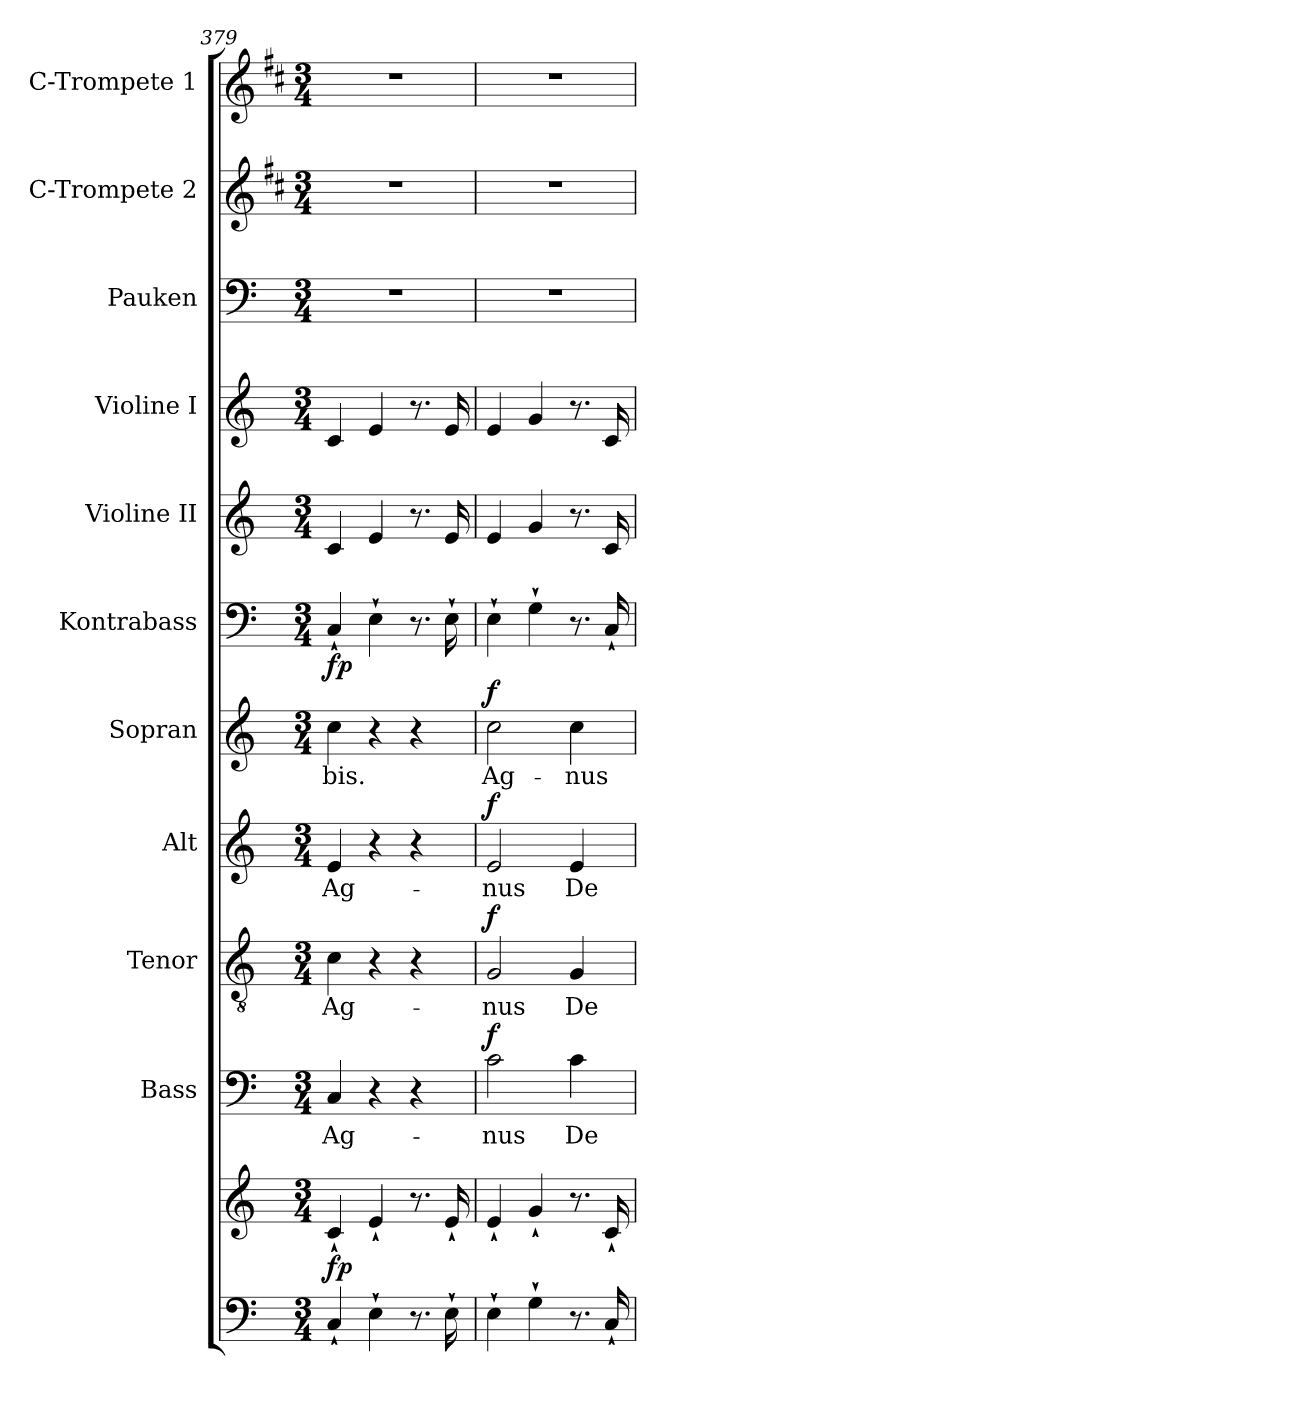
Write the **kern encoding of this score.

**kern	**kern	**dynam	**kern	**text	**dynam	**kern	**text	**dynam	**kern	**text	**dynam	**kern	**text	**dynam	**kern	**dynam	**kern	**kern	**kern	**kern	**kern
*part11	*part11	*part11	*part10	*part10	*part10	*part9	*part9	*part9	*part8	*part8	*part8	*part7	*part7	*part7	*part6	*part6	*part5	*part4	*part3	*part2	*part1
*staff12	*staff11	*staff11/12	*staff10	*staff10	*staff10	*staff9	*staff9	*staff9	*staff8	*staff8	*staff8	*staff7	*staff7	*staff7	*staff6	*staff6	*staff5	*staff4	*staff3	*staff2	*staff1
*	*	*	*I"Bass	*	*	*I"Tenor	*	*	*I"Alt	*	*	*I"Sopran	*	*	*I"Kontrabass	*	*I"Violine II	*I"Violine I	*I"Pauken	*I"C-Trompete 2	*I"C-Trompete 1
*	*	*	*I'B.	*	*	*I'T.	*	*	*I'A.	*	*	*I'S.	*	*	*I'Kb.	*	*I'Vl. II	*I'Vl. I	*I'Pk.	*I'C Trp. 2	*I'C Trp. 1
*clefF4	*clefG2	*	*clefF4	*	*	*clefGv2	*	*	*clefG2	*	*	*clefG2	*	*	*clefF4	*	*clefG2	*clefG2	*clefF4	*clefG2	*clefG2
*	*	*	*	*	*	*	*	*	*	*	*	*	*	*	*ITrd7c12	*	*	*	*	*ITrd1c2	*ITrd1c2
*k[]	*k[]	*	*k[]	*	*	*k[]	*	*	*k[]	*	*	*k[]	*	*	*k[]	*	*k[]	*k[]	*k[]	*k[]	*k[]
*C:	*C:	*	*C:	*	*	*C:	*	*	*C:	*	*	*C:	*	*	*C:	*	*C:	*C:	*C:	*C:	*C:
*M3/4	*M3/4	*	*M3/4	*	*	*M3/4	*	*	*M3/4	*	*	*M3/4	*	*	*M3/4	*	*M3/4	*M3/4	*M3/4	*M3/4	*M3/4
=379	=379	=379	=379	=379	=379	=379	=379	=379	=379	=379	=379	=379	=379	=379	=379	=379	=379	=379	=379	=379	=379
!	!	!LO:DY:a=2	!	!LO:LY:b	!	!	!LO:LY:b	!	!	!LO:LY:b	!	!	!LO:LY:b	!	!	!LO:DY:b	!	!	!	!	!
4C`</	4c`</	fp	4C/	Ag-	.	4c\	Ag-	.	4e/	Ag-	.	4cc\	-bis.	.	4CC`</	fp	4c/	4c/	2.r	2.r	2.r
4E`>\	4e`</	.	4r	.	.	4r	.	.	4r	.	.	4r	.	.	4EE`>\	.	4e/	4e/	.	.	.
8.r	8.r	.	4r	.	.	4r	.	.	4r	.	.	4r	.	.	8.r	.	8.r	8.r	.	.	.
16E`>\	16e`</	.	.	.	.	.	.	.	.	.	.	.	.	.	16EE`>\	.	16e/	16e/	.	.	.
=380	=380	=380	=380	=380	=380	=380	=380	=380	=380	=380	=380	=380	=380	=380	=380	=380	=380	=380	=380	=380	=380
!	!	!	!	!LO:LY:b	!LO:DY:a	!	!LO:LY:b	!LO:DY:a	!	!LO:LY:b	!LO:DY:a	!	!LO:LY:b	!LO:DY:a	!	!	!	!	!	!	!
4E`>\	4e`</	.	2c\	-nus	f	2G/	-nus	f	2e/	-nus	f	2cc\	Ag-	f	4EE`>\	.	4e/	4e/	2.r	2.r	2.r
4G`>\	4g`</	.	.	.	.	.	.	.	.	.	.	.	.	.	4GG`>\	.	4g/	4g/	.	.	.
!	!	!	!	!LO:LY:b	!	!	!LO:LY:b	!	!	!LO:LY:b	!	!	!LO:LY:b	!	!	!	!	!	!	!	!
8.r	8.r	.	4c\	De-	.	4G/	De-	.	4e/	De-	.	4cc\	-nus	.	8.r	.	8.r	8.r	.	.	.
16C`</	16c`</	.	.	.	.	.	.	.	.	.	.	.	.	.	16CC`</	.	16c/	16c/	.	.	.
=	=	=	=	=	=	=	=	=	=	=	=	=	=	=	=	=	=	=	=	=	=
*-	*-	*-	*-	*-	*-	*-	*-	*-	*-	*-	*-	*-	*-	*-	*-	*-	*-	*-	*-	*-	*-
